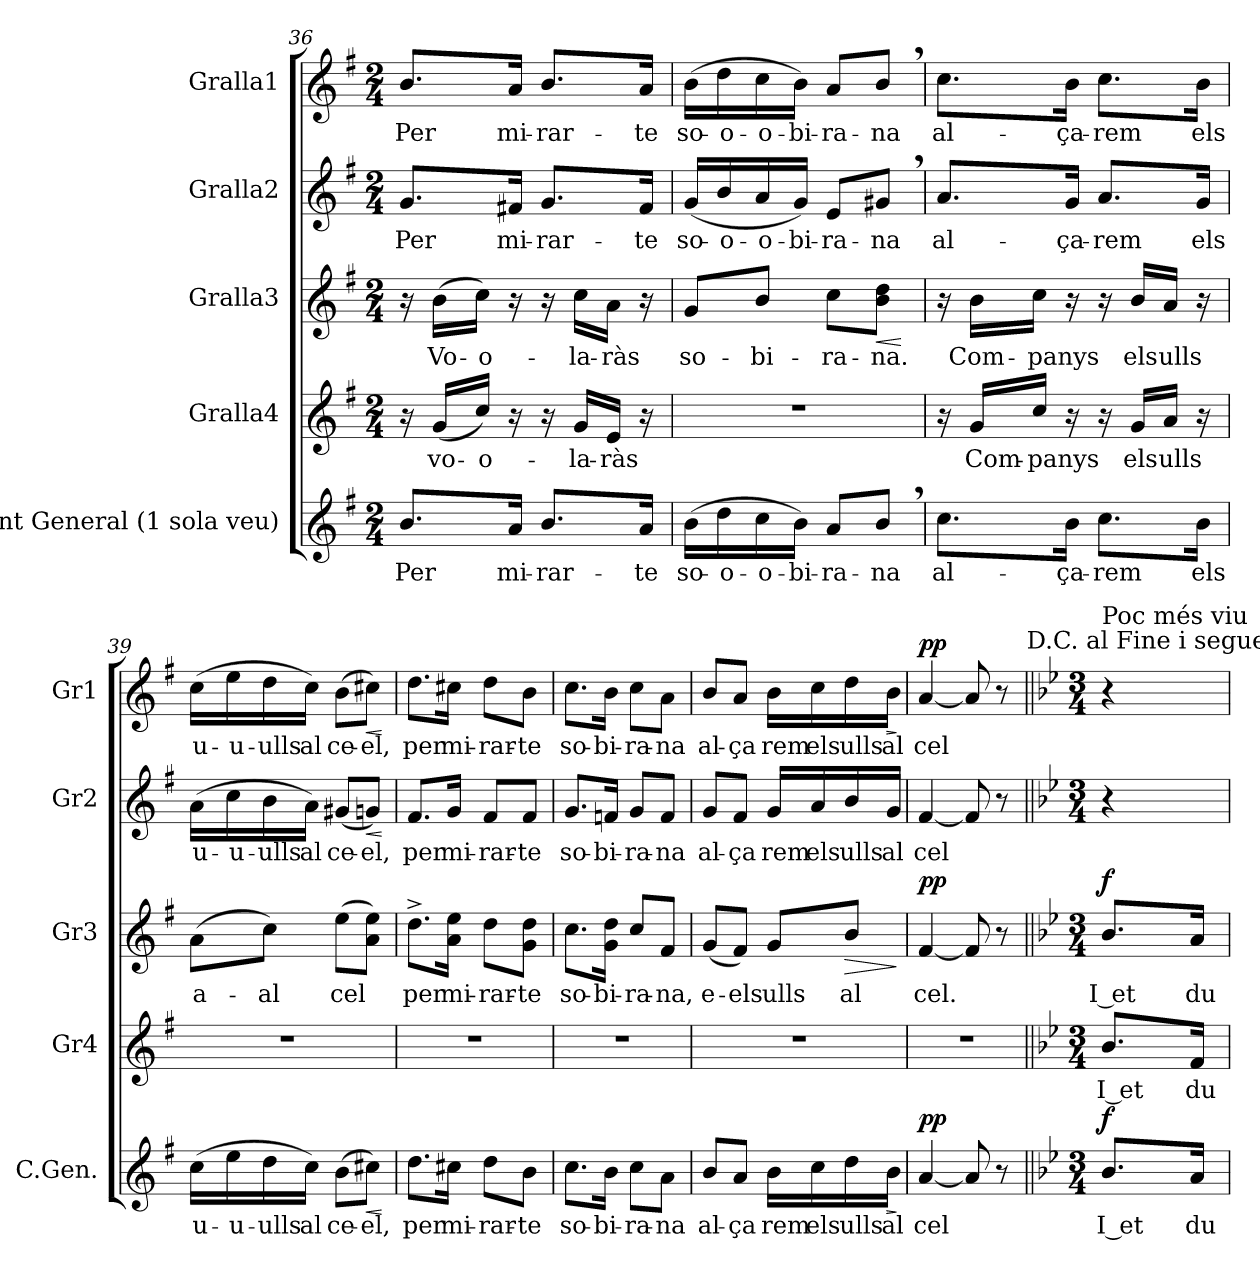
**kern	**text	**dynam	**kern	**text	**kern	**text	**dynam	**kern	**text	**dynam	**kern	**text	**dynam
*part5	*part5	*part5	*part4	*part4	*part3	*part3	*part3	*part2	*part2	*part2	*part1	*part1	*part1
*staff5	*staff5	*staff5	*staff4	*staff4	*staff3	*staff3	*staff3	*staff2	*staff2	*staff2	*staff1	*staff1	*staff1
*I"Cant General (1 sola veu)	*	*	*I"Gralla4	*	*I"Gralla3	*	*	*I"Gralla2	*	*	*I"Gralla1	*	*
*I'C.Gen.	*	*	*I'Gr4	*	*I'Gr3	*	*	*I'Gr2	*	*	*I'Gr1	*	*
*clefG2	*	*	*clefG2	*	*clefG2	*	*	*clefG2	*	*	*clefG2	*	*
*k[f#]	*	*	*k[f#]	*	*k[f#]	*	*	*k[f#]	*	*	*k[f#]	*	*
*M2/4	*	*	*M2/4	*	*M2/4	*	*	*M2/4	*	*	*M2/4	*	*
=36	=36	=36	=36	=36	=36	=36	=36	=36	=36	=36	=36	=36	=36
!	!LO:LY:b	!	!	!	!	!	!	!	!LO:LY:b	!	!	!LO:LY:b	!
8.b/L	Per	.	16r	.	16r	.	.	8.g/L	Per	.	8.b/L	Per	.
!	!	!	!	!LO:LY:b	!	!LO:LY:b	!	!	!	!	!	!	!
.	.	.	(<16g/LL	vo-	(>16b\LL	Vo-	.	.	.	.	.	.	.
!	!	!	!	!LO:LY:b	!	!LO:LY:b	!	!	!	!	!	!	!
.	.	.	16cc/JJ)	-o-	16cc\JJ)	-o-	.	.	.	.	.	.	.
!	!LO:LY:b	!	!	!	!	!	!	!	!LO:LY:b	!	!	!LO:LY:b	!
16a/Jk	mi-	.	16r	.	16r	.	.	16f#X/Jk	mi-	.	16a/Jk	mi-	.
!	!LO:LY:b	!	!	!	!	!	!	!	!LO:LY:b	!	!	!LO:LY:b	!
8.b/L	-rar-	.	16r	.	16r	.	.	8.g/L	-rar-	.	8.b/L	-rar-	.
!	!	!	!	!LO:LY:b	!	!LO:LY:b	!	!	!	!	!	!	!
.	.	.	16g/LL	-la-	16cc\LL	-la-	.	.	.	.	.	.	.
!	!	!	!	!LO:LY:b	!	!LO:LY:b	!	!	!	!	!	!	!
.	.	.	16e/JJ	-ràs	16a\JJ	-ràs	.	.	.	.	.	.	.
!	!LO:LY:b	!	!	!	!	!	!	!	!LO:LY:b	!	!	!LO:LY:b	!
16a/Jk	-te	.	16r	.	16r	.	.	16f#/Jk	-te	.	16a/Jk	-te	.
!!LO:PB:g=z
=37	=37	=37	=37	=37	=37	=37	=37	=37	=37	=37	=37	=37	=37
!	!LO:LY:b	!	!	!	!	!LO:LY:b	!	!	!LO:LY:b	!	!	!LO:LY:b	!
(>16b\LL	so-	.	2r	.	8g/L	so-	.	(<16g/LL	so-	.	(>16b\LL	so-	.
!	!LO:LY:b	!	!	!	!	!	!	!	!LO:LY:b	!	!	!LO:LY:b	!
16dd\	-o-	.	.	.	.	.	.	16b/	-o-	.	16dd\	-o-	.
!	!LO:LY:b	!	!	!	!	!LO:LY:b	!	!	!LO:LY:b	!	!	!LO:LY:b	!
16cc\	-o-	.	.	.	8b/J	-bi-	.	16a/	-o-	.	16cc\	-o-	.
!	!LO:LY:b	!	!	!	!	!	!	!	!LO:LY:b	!	!	!LO:LY:b	!
16b\JJ)	-bi-	.	.	.	.	.	.	16g/JJ)	-bi-	.	16b\JJ)	-bi-	.
!	!LO:LY:b	!	!	!	!	!LO:LY:b	!	!	!LO:LY:b	!	!	!LO:LY:b	!
8a/L	-ra-	.	.	.	8cc\L	-ra-	.	8e/L	-ra-	.	8a/L	-ra-	.
!	!LO:LY:b	!	!	!	!	!LO:LY:b	!LO:HP:b	!	!LO:LY:b	!	!	!LO:LY:b	!
8b,/J	-na	.	.	.	8b\ 8dd\J	-na.	<	8g#X,/J	-na	.	8b,/J	-na	.
.	.	.	.	.	.	.	[	.	.	.	.	.	.
=38	=38	=38	=38	=38	=38	=38	=38	=38	=38	=38	=38	=38	=38
!	!LO:LY:b	!	!	!	!	!	!	!	!LO:LY:b	!	!	!LO:LY:b	!
8.cc\L	al-	.	16r	.	16r	.	.	8.a/L	al-	.	8.cc\L	al-	.
!	!	!	!	!LO:LY:b	!	!LO:LY:b	!	!	!	!	!	!	!
.	.	.	16g/LL	Com-	16b\LL	Com-	.	.	.	.	.	.	.
!	!	!	!	!LO:LY:b	!	!LO:LY:b	!	!	!	!	!	!	!
.	.	.	16cc/JJ	-panys	16cc\JJ	-panys	.	.	.	.	.	.	.
!	!LO:LY:b	!	!	!	!	!	!	!	!LO:LY:b	!	!	!LO:LY:b	!
16b\Jk	-ça-	.	16r	.	16r	.	.	16g/Jk	-ça-	.	16b\Jk	-ça-	.
!	!LO:LY:b	!	!	!	!	!	!	!	!LO:LY:b	!	!	!LO:LY:b	!
8.cc\L	-rem	.	16r	.	16r	.	.	8.a/L	-rem	.	8.cc\L	-rem	.
!	!	!	!	!LO:LY:b	!	!LO:LY:b	!	!	!	!	!	!	!
.	.	.	16g/LL	els	16b/LL	els	.	.	.	.	.	.	.
!	!	!	!	!LO:LY:b	!	!LO:LY:b	!	!	!	!	!	!	!
.	.	.	16a/JJ	ulls	16a/JJ	ulls	.	.	.	.	.	.	.
!	!LO:LY:b	!	!	!	!	!	!	!	!LO:LY:b	!	!	!LO:LY:b	!
16b\Jk	els	.	16r	.	16r	.	.	16g/Jk	els	.	16b\Jk	els	.
=39	=39	=39	=39	=39	=39	=39	=39	=39	=39	=39	=39	=39	=39
!	!LO:LY:b	!	!	!	!	!LO:LY:b	!	!	!LO:LY:b	!	!	!LO:LY:b	!
(>16cc\LL	u-	.	2r	.	(>8a\L	a-	.	(>16a\LL	u-	.	(>16cc\LL	u-	.
!	!LO:LY:b	!	!	!	!	!	!	!	!LO:LY:b	!	!	!LO:LY:b	!
16ee\	-u-	.	.	.	.	.	.	16cc\	-u-	.	16ee\	-u-	.
!	!LO:LY:b	!	!	!	!	!LO:LY:b	!	!	!LO:LY:b	!	!	!LO:LY:b	!
16dd\	-ulls	.	.	.	8cc\J)	-al	.	16b\	-ulls	.	16dd\	-ulls	.
!	!LO:LY:b	!	!	!	!	!	!	!	!LO:LY:b	!	!	!LO:LY:b	!
16cc\JJ)	al	.	.	.	.	.	.	16a\JJ)	al	.	16cc\JJ)	al	.
!	!LO:LY:b	!	!	!	!	!LO:LY:b	!	!	!LO:LY:b	!	!	!LO:LY:b	!
(>8b\L	ce-	.	.	.	(>8ee\L	cel	.	(<8g#X/L	ce-	.	(>8b\L	ce-	.
!	!LO:LY:b	!LO:HP:b	!	!	!	!	!	!	!LO:LY:b	!LO:HP:b	!	!LO:LY:b	!LO:HP:b
8cc#X\J)	-el,	<	.	.	8a\ 8ee\J)	.	.	8gn/J)	-el,	<	8cc#X\J)	-el,	<
.	.	[	.	.	.	.	.	.	.	[	.	.	[
=40	=40	=40	=40	=40	=40	=40	=40	=40	=40	=40	=40	=40	=40
!	!LO:LY:b	!	!	!	!	!LO:LY:b	!	!	!LO:LY:b	!	!	!LO:LY:b	!
8.dd\L	per	.	2r	.	8.dd^\L	per	.	8.f#/L	per	.	8.dd\L	per	.
!	!LO:LY:b	!	!	!	!	!LO:LY:b	!	!	!LO:LY:b	!	!	!LO:LY:b	!
16cc#X\Jk	mi-	.	.	.	16a\ 16ee\Jk	mi-	.	16g/Jk	mi-	.	16cc#X\Jk	mi-	.
!	!LO:LY:b	!	!	!	!	!LO:LY:b	!	!	!LO:LY:b	!	!	!LO:LY:b	!
8dd\L	-rar-	.	.	.	8dd\L	-rar-	.	8f#/L	-rar-	.	8dd\L	-rar-	.
!	!LO:LY:b	!	!	!	!	!LO:LY:b	!	!	!LO:LY:b	!	!	!LO:LY:b	!
8b\J	-te	.	.	.	8g\ 8dd\J	-te	.	8f#/J	-te	.	8b\J	-te	.
=41	=41	=41	=41	=41	=41	=41	=41	=41	=41	=41	=41	=41	=41
!	!LO:LY:b	!	!	!	!	!LO:LY:b	!	!	!LO:LY:b	!	!	!LO:LY:b	!
8.cc\L	so-	.	2r	.	8.cc\L	so-	.	8.g/L	so-	.	8.cc\L	so-	.
!	!LO:LY:b	!	!	!	!	!LO:LY:b	!	!	!LO:LY:b	!	!	!LO:LY:b	!
16b\Jk	-bi-	.	.	.	16g\ 16dd\Jk	-bi-	.	16fn/Jk	-bi-	.	16b\Jk	-bi-	.
!	!LO:LY:b	!	!	!	!	!LO:LY:b	!	!	!LO:LY:b	!	!	!LO:LY:b	!
8cc\L	-ra-	.	.	.	8cc/L	-ra-	.	8g/L	-ra-	.	8cc\L	-ra-	.
!	!LO:LY:b	!	!	!	!	!LO:LY:b	!	!	!LO:LY:b	!	!	!LO:LY:b	!
8a\J	-na	.	.	.	8f#/J	-na,	.	8f/J	-na	.	8a\J	-na	.
=42	=42	=42	=42	=42	=42	=42	=42	=42	=42	=42	=42	=42	=42
!	!LO:LY:b	!	!	!	!	!LO:LY:b	!	!	!LO:LY:b	!	!	!LO:LY:b	!
8b/L	al-	.	2r	.	(<8g/L	e-	.	8g/L	al-	.	8b/L	al-	.
!	!LO:LY:b	!	!	!	!	!LO:LY:b	!	!	!LO:LY:b	!	!	!LO:LY:b	!
8a/J	-ça	.	.	.	8f#i/J)	-els	.	8f#i/J	-ça	.	8a/J	-ça	.
!	!LO:LY:b	!	!	!	!	!LO:LY:b	!	!	!LO:LY:b	!	!	!LO:LY:b	!
16b\LL	rem	.	.	.	8g/L	ulls	.	16g/LL	rem	.	16b\LL	rem	.
!	!LO:LY:b	!	!	!	!	!	!	!	!LO:LY:b	!	!	!LO:LY:b	!
16cc\	els	.	.	.	.	.	.	16a/	els	.	16cc\	els	.
!	!LO:LY:b	!	!	!	!	!LO:LY:b	!LO:HP:b	!	!LO:LY:b	!	!	!LO:LY:b	!
16dd\	ulls	.	.	.	8b/J	al	>	16b/	ulls	.	16dd\	ulls	.
!	!LO:LY:b	!LO:HP:b	!	!	!	!	!	!	!LO:LY:b	!	!	!LO:LY:b	!LO:HP:b
16b\JJ	al	>	.	.	.	.	.	16g/JJ	al	.	16b\JJ	al	>
.	.	]	.	.	.	.	]	.	.	.	.	.	]
=43	=43	=43	=43	=43	=43	=43	=43	=43	=43	=43	=43	=43	=43
!	!LO:LY:b	!LO:DY:b	!	!	!	!LO:LY:b	!LO:DY:b	!	!LO:LY:b	!	!	!LO:LY:b	!LO:DY:b
[4a/	cel	pp	2r	.	[4f#/	cel.	pp	[4f#/	cel	.	[4a/	cel	pp
8a/]	.	.	.	.	8f#/]	.	.	8f#/]	.	.	8a/]	.	.
8r	.	.	.	.	8r	.	.	8r	.	.	8r	.	.
!	!	!	!	!	!	!	!	!	!	!	!LO:TX:a:t=D.C. al Fine i segueix	!	!
=44||	=44||	=44||	=44||	=44||	=44||	=44||	=44||	=44||	=44||	=44||	=44||	=44||	=44||
*k[b-e-]	*	*	*k[b-e-]	*	*k[b-e-]	*	*	*k[b-e-]	*	*	*k[b-e-]	*	*
*M3/4	*	*	*M3/4	*	*M3/4	*	*	*M3/4	*	*	*M3/4	*	*
*	*	*	*	*	*	*	*	*	*	*	*MM90	*	*
!	!	!	!	!	!	!	!	!	!	!	!LO:TX:t=Poc més viu	!	!
!	!LO:LY:b	!LO:DY:b	!	!LO:LY:b	!	!LO:LY:b	!LO:DY:b	!	!	!	!	!	!
8.b-/L	I et	f	8.b-/L	I et	8.b-/L	I et	f	4r	.	.	4r	.	.
!	!LO:LY:b	!	!	!LO:LY:b	!	!LO:LY:b	!	!	!	!	!	!	!
16a/Jk	du-	.	16f/Jk	du-	16a/Jk	du-	.	.	.	.	.	.	.
=	=	=	=	=	=	=	=	=	=	=	=	=	=
*-	*-	*-	*-	*-	*-	*-	*-	*-	*-	*-	*-	*-	*-
